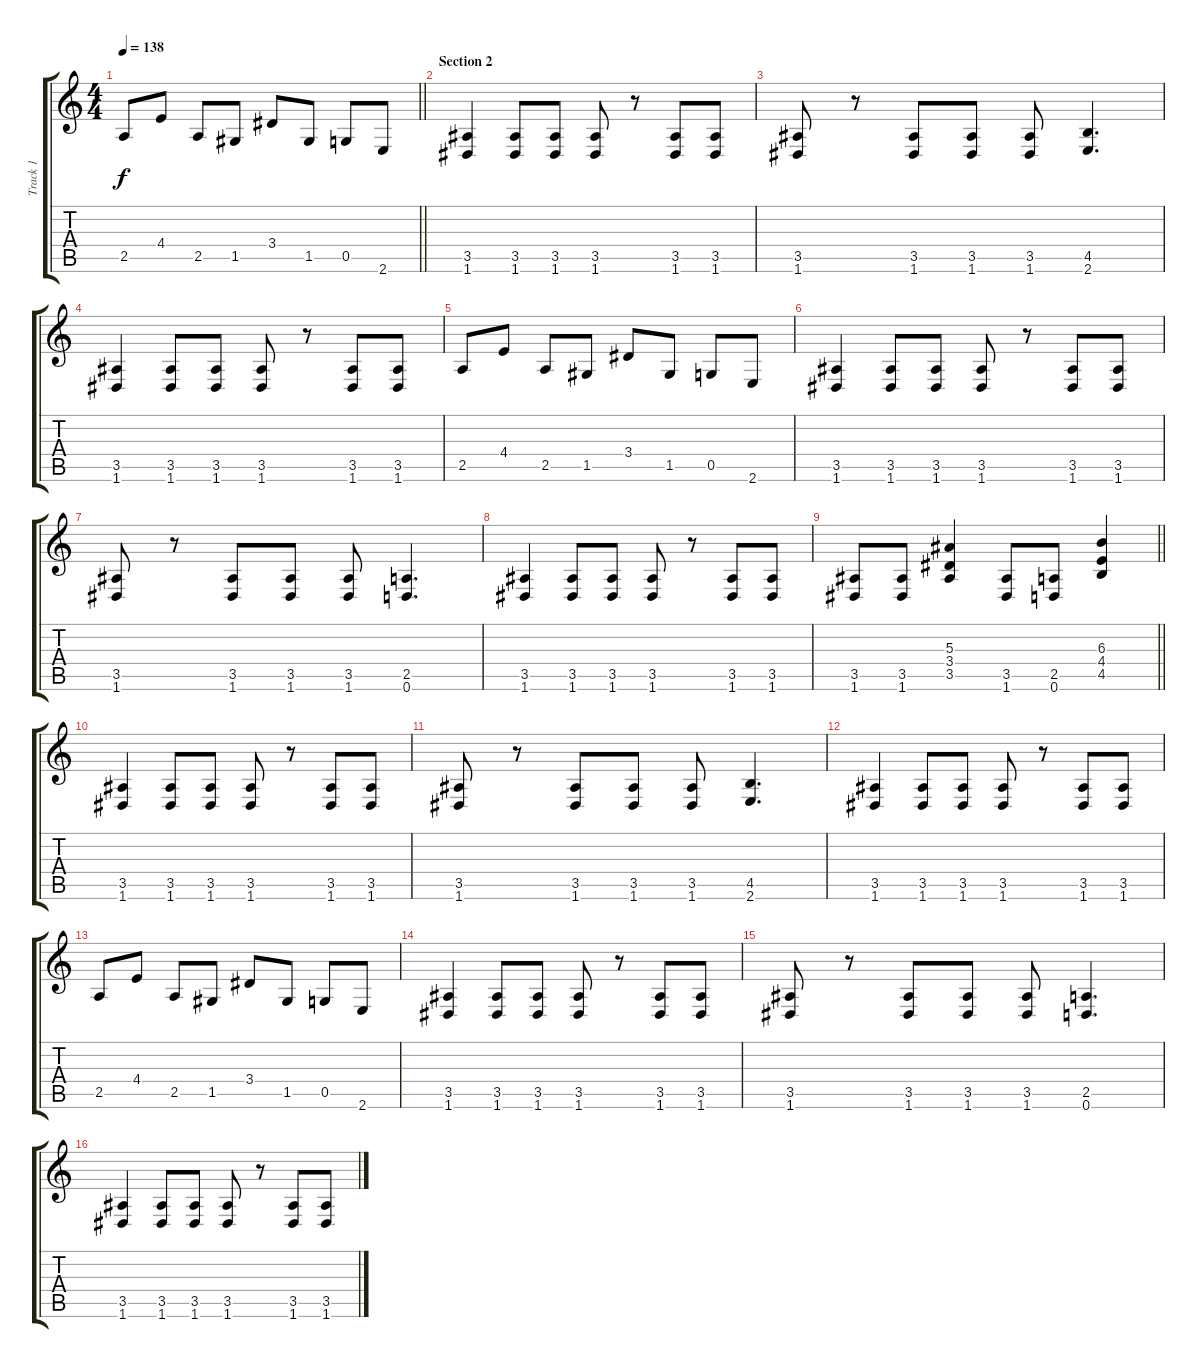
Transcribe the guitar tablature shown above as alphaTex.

\track ("Track 1" "Track 1") {instrument distortionguitar}
\staff {score tabs}
\tuning (D4 A3 F3 C3 G2 D2) {hide}
\ts (4 4)
\tempo 138
\clef g2
\barLineRight lightlight
\ks c
2.5.8{dy f} 4.4.8 2.5.8 1.5.8 3.4.8 1.5.8 0.5.8 2.6.8 |
\section ("" "Section 2")
(3.5 1.6).4 (3.5 1.6).8 (3.5 1.6).8 (3.5 1.6).8 r.8 (3.5 1.6).8 (3.5 1.6).8 |
(3.5 1.6).8 r.8 (3.5 1.6).8 (3.5 1.6).8 (3.5 1.6).8 (4.5 2.6).4{d} |
(3.5 1.6).4 (3.5 1.6).8 (3.5 1.6).8 (3.5 1.6).8 r.8 (3.5 1.6).8 (3.5 1.6).8 |
2.5.8 4.4.8 2.5.8 1.5.8 3.4.8 1.5.8 0.5.8 2.6.8 |
(3.5 1.6).4 (3.5 1.6).8 (3.5 1.6).8 (3.5 1.6).8 r.8 (3.5 1.6).8 (3.5 1.6).8 |
(3.5 1.6).8 r.8 (3.5 1.6).8 (3.5 1.6).8 (3.5 1.6).8 (2.5 0.6).4{d} |
(3.5 1.6).4 (3.5 1.6).8 (3.5 1.6).8 (3.5 1.6).8 r.8 (3.5 1.6).8 (3.5 1.6).8 |
\barLineRight lightlight
(3.5 1.6).8 (3.5 1.6).8 (5.3 3.4 3.5).4 (3.5 1.6).8 (2.5 0.6).8 (6.3 4.4 4.5).4 |
(3.5 1.6).4 (3.5 1.6).8 (3.5 1.6).8 (3.5 1.6).8 r.8 (3.5 1.6).8 (3.5 1.6).8 |
(3.5 1.6).8 r.8 (3.5 1.6).8 (3.5 1.6).8 (3.5 1.6).8 (4.5 2.6).4{d} |
(3.5 1.6).4 (3.5 1.6).8 (3.5 1.6).8 (3.5 1.6).8 r.8 (3.5 1.6).8 (3.5 1.6).8 |
2.5.8 4.4.8 2.5.8 1.5.8 3.4.8 1.5.8 0.5.8 2.6.8 |
(3.5 1.6).4 (3.5 1.6).8 (3.5 1.6).8 (3.5 1.6).8 r.8 (3.5 1.6).8 (3.5 1.6).8 |
(3.5 1.6).8 r.8 (3.5 1.6).8 (3.5 1.6).8 (3.5 1.6).8 (2.5 0.6).4{d} |
(3.5 1.6).4 (3.5 1.6).8 (3.5 1.6).8 (3.5 1.6).8 r.8 (3.5 1.6).8 (3.5 1.6).8
